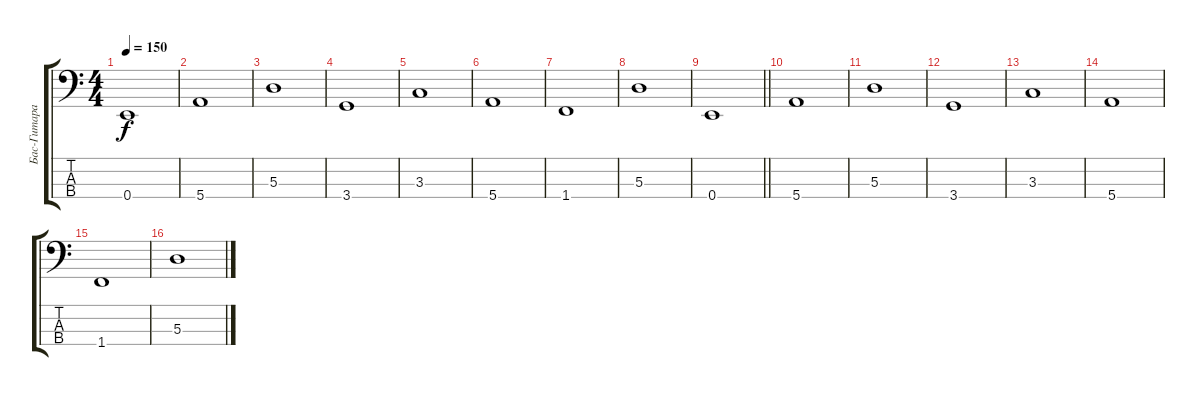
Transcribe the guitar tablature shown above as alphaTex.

\track ("Бас-Гитара" "Бас-Гитара") {instrument electricbassfinger}
\staff {score tabs}
\tuning (G2 D2 A1 E1) {hide}
\ts (4 4)
\tempo 150
\clef f4
\ks c
0.4.1{dy f} |
5.4.1 |
5.3.1 |
3.4.1 |
3.3.1 |
5.4.1 |
1.4.1 |
5.3.1 |
\barLineRight lightlight
0.4.1 |
5.4.1 |
5.3.1 |
3.4.1 |
3.3.1 |
5.4.1 |
1.4.1 |
5.3.1
